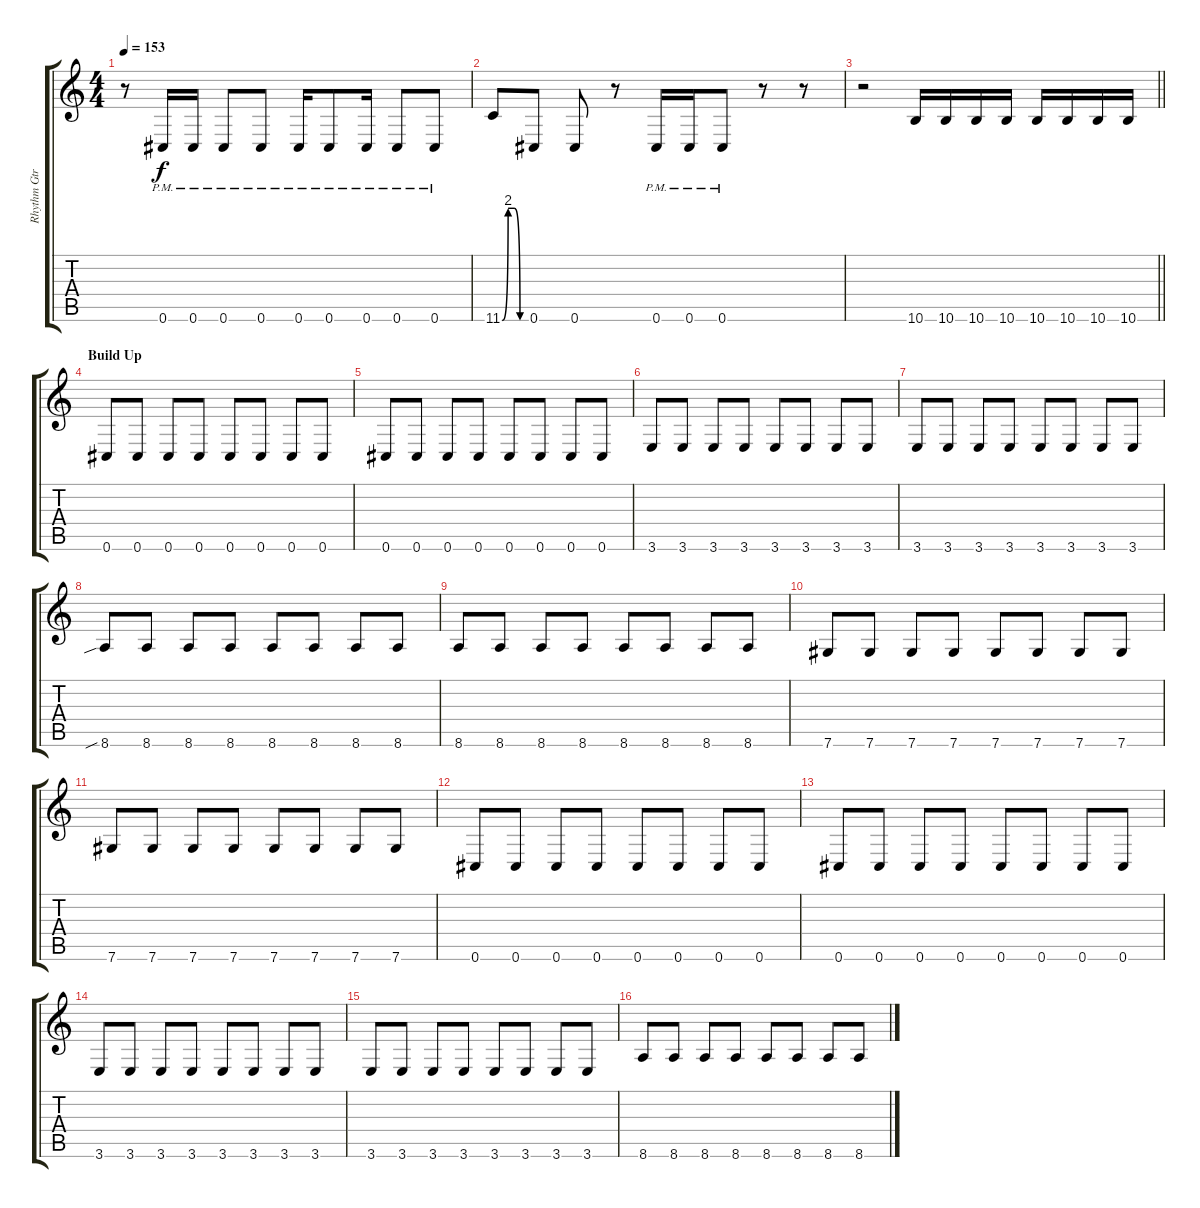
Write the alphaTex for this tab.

\track ("Rhythm Gtr L" "Rhythm Gtr") {instrument distortionguitar}
\staff {score tabs}
\tuning (Eb4 Bb3 Gb3 Db3 Ab2 Db2) {hide}
\ts (4 4)
\tempo 153
\clef g2
\ks c
r.8{dy f} 0.6{pm}.16 0.6{pm}.16 0.6{pm}.8 0.6{pm}.8 0.6{pm}.16 0.6{pm}.8 0.6{pm}.16 0.6{pm}.8 0.6{pm}.8 |
11.6{be (custom 0 0 15 8 30 8 45 0 60 0)}.8 0.6.8 0.6.8 r.8 0.6{pm}.16 0.6{pm}.16 0.6{pm}.8 r.8 r.8 |
\barLineRight lightlight
r.2 10.6.16 10.6.16 10.6.16 10.6.16 10.6.16 10.6.16 10.6.16 10.6.16 |
\section ("" "Build Up")
0.6.8 0.6.8 0.6.8 0.6.8 0.6.8 0.6.8 0.6.8 0.6.8 |
0.6.8 0.6.8 0.6.8 0.6.8 0.6.8 0.6.8 0.6.8 0.6.8 |
3.6.8 3.6.8 3.6.8 3.6.8 3.6.8 3.6.8 3.6.8 3.6.8 |
3.6.8 3.6.8 3.6.8 3.6.8 3.6.8 3.6.8 3.6.8 3.6.8 |
8.6{sib}.8 8.6.8 8.6.8 8.6.8 8.6.8 8.6.8 8.6.8 8.6.8 |
8.6.8 8.6.8 8.6.8 8.6.8 8.6.8 8.6.8 8.6.8 8.6.8 |
7.6.8 7.6.8 7.6.8 7.6.8 7.6.8 7.6.8 7.6.8 7.6.8 |
7.6.8 7.6.8 7.6.8 7.6.8 7.6.8 7.6.8 7.6.8 7.6.8 |
0.6.8 0.6.8 0.6.8 0.6.8 0.6.8 0.6.8 0.6.8 0.6.8 |
0.6.8 0.6.8 0.6.8 0.6.8 0.6.8 0.6.8 0.6.8 0.6.8 |
3.6.8 3.6.8 3.6.8 3.6.8 3.6.8 3.6.8 3.6.8 3.6.8 |
3.6.8 3.6.8 3.6.8 3.6.8 3.6.8 3.6.8 3.6.8 3.6.8 |
8.6.8 8.6.8 8.6.8 8.6.8 8.6.8 8.6.8 8.6.8 8.6.8
